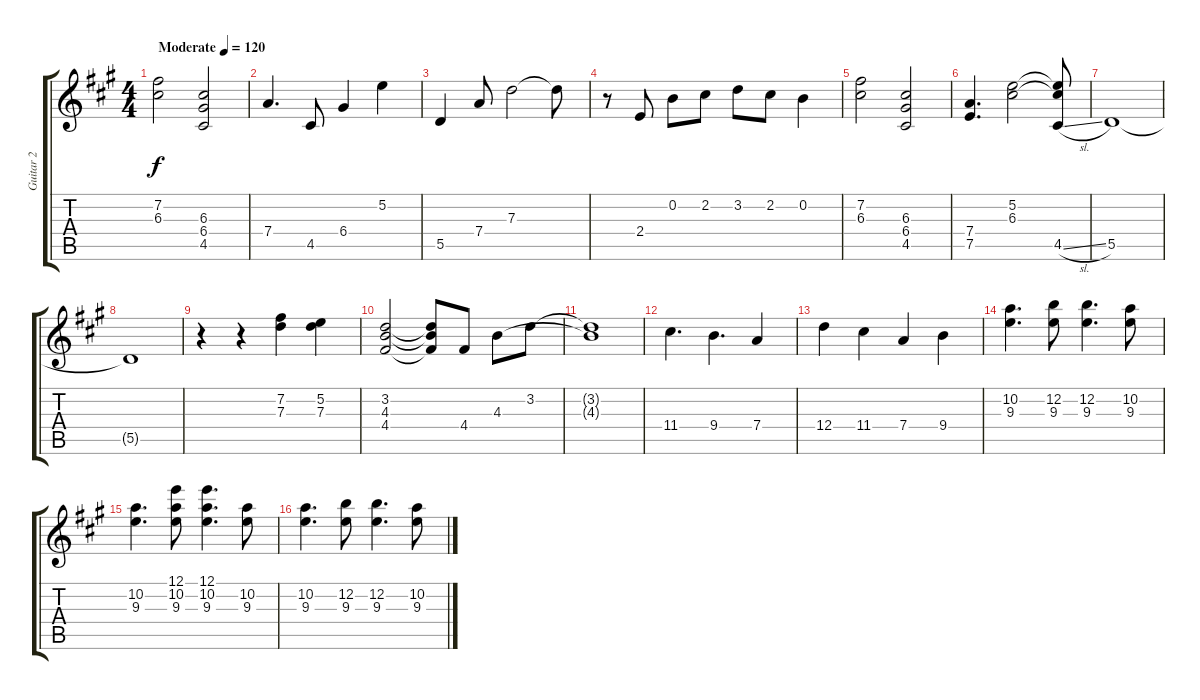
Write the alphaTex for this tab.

\track ("Guitar 2" "Guitar 2") {instrument acousticguitarsteel bank 211}
\staff {score tabs}
\tuning (E4 B3 G3 D3 A2 E2) {hide}
\ts (4 4)
\tempo (120 "Moderate")
\clef g2
\ks a
(7.2 6.3).2{dy f instrument acousticguitarsteel} (6.3 6.4 4.5).2 |
7.4.4{d} 4.5.8 6.4.4 5.2.4 |
5.5.4 7.4.8 7.3.2 7.3{t}.8 |
r.8 2.4.8 0.2.8 2.2.8 3.2.8 2.2.8 0.2.4 |
(7.2 6.3).2 (6.3 6.4 4.5).2 |
(7.4 7.5).4{d} (5.2 6.3).2 (5.2{t} 6.3{t} 4.5{sl}).8 |
5.5.1 |
5.5{t}.1 |
r.4 r.4 (7.2 7.3).4 (5.2 7.3).4 |
(3.2 4.3 4.4).2 (3.2{t} 4.3{t} 4.4{t}).8 4.4.8 4.3.8 3.2.8 |
(3.2{t} 4.3{t}).1 |
11.4.4{d} 9.4.4{d} 7.4.4 |
12.4.4 11.4.4 7.4.4 9.4.4 |
(10.2 9.3).4{d} (12.2 9.3).8 (12.2 9.3).4{d} (10.2 9.3).8 |
(10.2 9.3).4{d} (12.1 10.2 9.3).8 (12.1 10.2 9.3).4{d} (10.2 9.3).8 |
(10.2 9.3).4{d} (12.2 9.3).8 (12.2 9.3).4{d} (10.2 9.3).8
